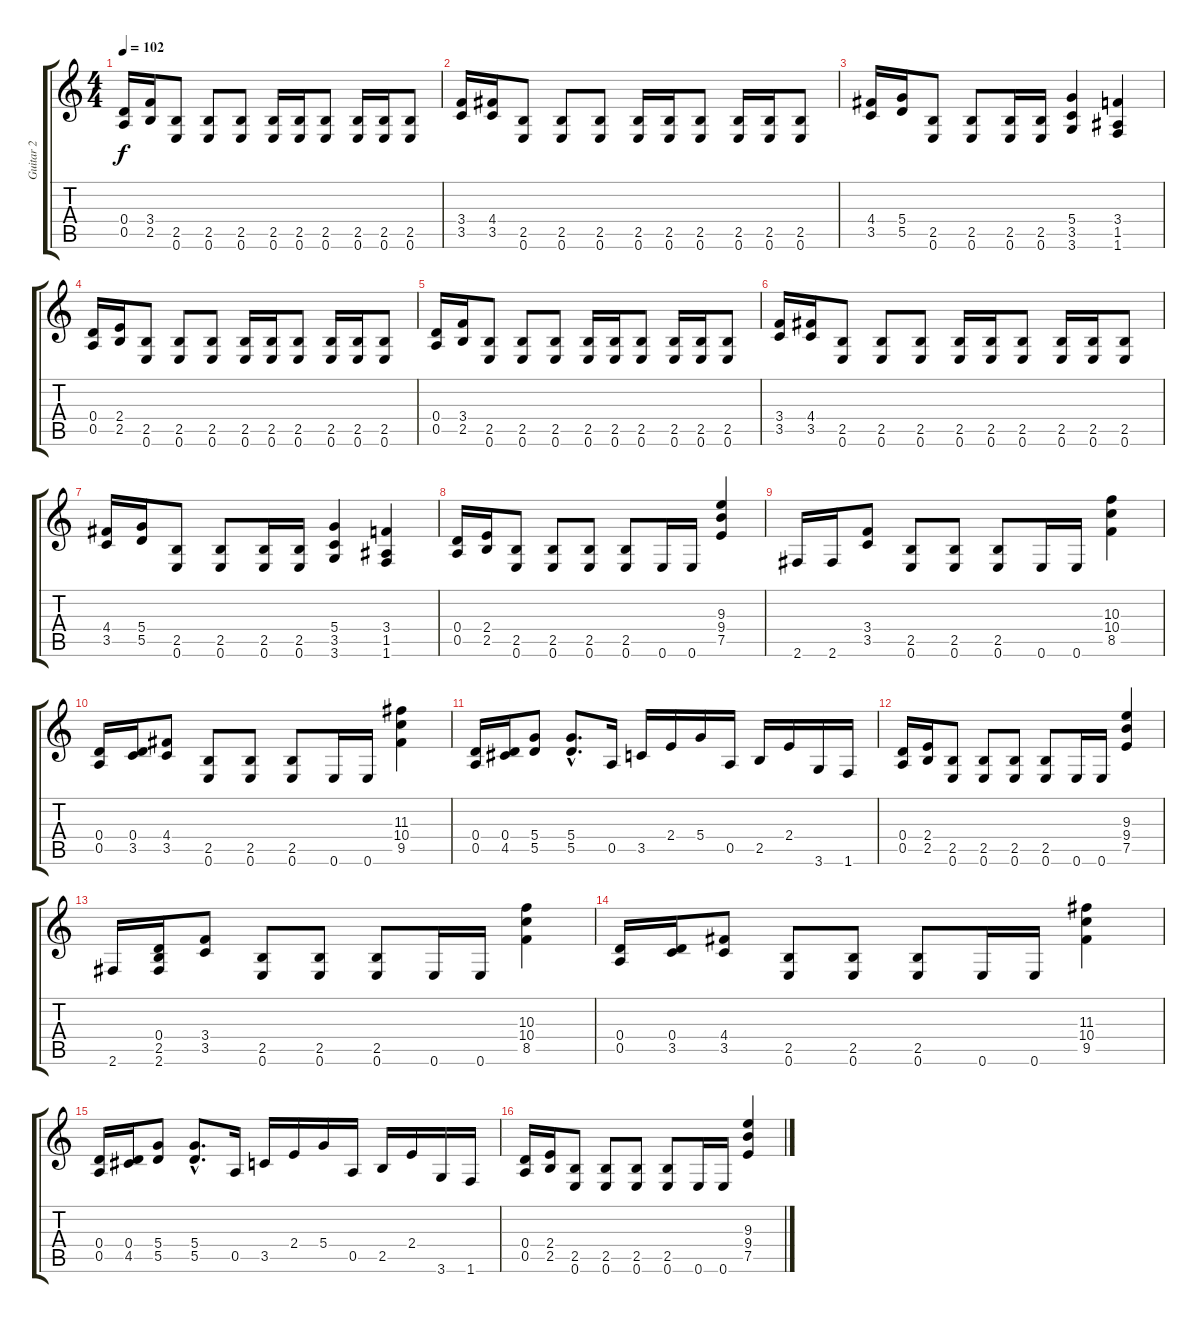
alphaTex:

\track ("Guitar 2" "Guitar 2") {instrument distortionguitar}
\staff {score tabs}
\tuning (E4 B3 G3 D3 A2 E2) {hide}
\ts (4 4)
\tempo 102
\clef g2
\ks c
(0.4 0.5).16{dy f} (3.4 2.5).16 (2.5 0.6).8 (2.5 0.6).8 (2.5 0.6).8 (2.5 0.6).16 (2.5 0.6).16 (2.5 0.6).8 (2.5 0.6).16 (2.5 0.6).16 (2.5 0.6).8 |
(3.4 3.5).16 (4.4 3.5).16 (2.5 0.6).8 (2.5 0.6).8 (2.5 0.6).8 (2.5 0.6).16 (2.5 0.6).16 (2.5 0.6).8 (2.5 0.6).16 (2.5 0.6).16 (2.5 0.6).8 |
(4.4 3.5).16 (5.4 5.5).16 (2.5 0.6).8 (2.5 0.6).8 (2.5 0.6).16 (2.5 0.6).16 (5.4 3.5 3.6).4 (3.4 1.5 1.6).4 |
(0.4 0.5).16 (2.4 2.5).16 (2.5 0.6).8 (2.5 0.6).8 (2.5 0.6).8 (2.5 0.6).16 (2.5 0.6).16 (2.5 0.6).8 (2.5 0.6).16 (2.5 0.6).16 (2.5 0.6).8 |
(0.4 0.5).16 (3.4 2.5).16 (2.5 0.6).8 (2.5 0.6).8 (2.5 0.6).8 (2.5 0.6).16 (2.5 0.6).16 (2.5 0.6).8 (2.5 0.6).16 (2.5 0.6).16 (2.5 0.6).8 |
(3.4 3.5).16 (4.4 3.5).16 (2.5 0.6).8 (2.5 0.6).8 (2.5 0.6).8 (2.5 0.6).16 (2.5 0.6).16 (2.5 0.6).8 (2.5 0.6).16 (2.5 0.6).16 (2.5 0.6).8 |
(4.4 3.5).16 (5.4 5.5).16 (2.5 0.6).8 (2.5 0.6).8 (2.5 0.6).16 (2.5 0.6).16 (5.4 3.5 3.6).4 (3.4 1.5 1.6).4 |
(0.4 0.5).16 (2.4 2.5).16 (2.5 0.6).8 (2.5 0.6).8 (2.5 0.6).8 (2.5 0.6).8 0.6.16 0.6.16 (9.3 9.4 7.5).4 |
2.6.16 2.6.16 (3.4 3.5).8 (2.5 0.6).8 (2.5 0.6).8 (2.5 0.6).8 0.6.16 0.6.16 (10.3 10.4 8.5).4 |
(0.4 0.5).16 (0.4 3.5).16 (4.4 3.5).8 (2.5 0.6).8 (2.5 0.6).8 (2.5 0.6).8 0.6.16 0.6.16 (11.3 10.4 9.5).4 |
(0.4 0.5).16 (0.4 4.5).16 (5.4 5.5).8 (5.4{hac} 5.5{hac}).8{d} 0.5.16 3.5.16 2.4.16 5.4.16 0.5.16 2.5.16 2.4.16 3.6.16 1.6.16 |
(0.4 0.5).16 (2.4 2.5).16 (2.5 0.6).8 (2.5 0.6).8 (2.5 0.6).8 (2.5 0.6).8 0.6.16 0.6.16 (9.3 9.4 7.5).4 |
2.6.16 (0.4 2.5 2.6).16 (3.4 3.5).8 (2.5 0.6).8 (2.5 0.6).8 (2.5 0.6).8 0.6.16 0.6.16 (10.3 10.4 8.5).4 |
(0.4 0.5).16 (0.4 3.5).16 (4.4 3.5).8 (2.5 0.6).8 (2.5 0.6).8 (2.5 0.6).8 0.6.16 0.6.16 (11.3 10.4 9.5).4 |
(0.4 0.5).16 (0.4 4.5).16 (5.4 5.5).8 (5.4{hac} 5.5{hac}).8{d} 0.5.16 3.5.16 2.4.16 5.4.16 0.5.16 2.5.16 2.4.16 3.6.16 1.6.16 |
(0.4 0.5).16 (2.4 2.5).16 (2.5 0.6).8 (2.5 0.6).8 (2.5 0.6).8 (2.5 0.6).8 0.6.16 0.6.16 (9.3 9.4 7.5).4
